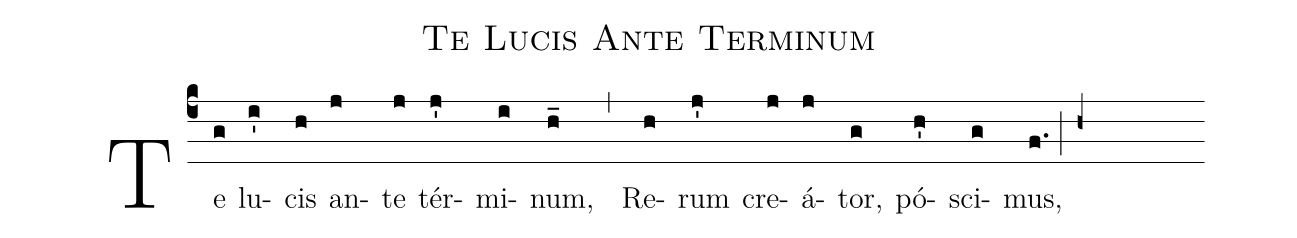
name: Te Lucis Ante Terminum;
def-m1: \grealign;
%%
(c4)
Te([em1]g) lu-([em1]i') cis([em1]h) an-([em1]j) te([em1]j) tér-([em1]j') mi-([em1]i) num,([em1]h_) ([em1],)
Re-([em1]h) rum([em1]j') cre-([em1]j) á-([em1]j) tor,([em1]g) pó-([em1]h') sci-([em1]g) mus,([em1]f.) (;h+)
